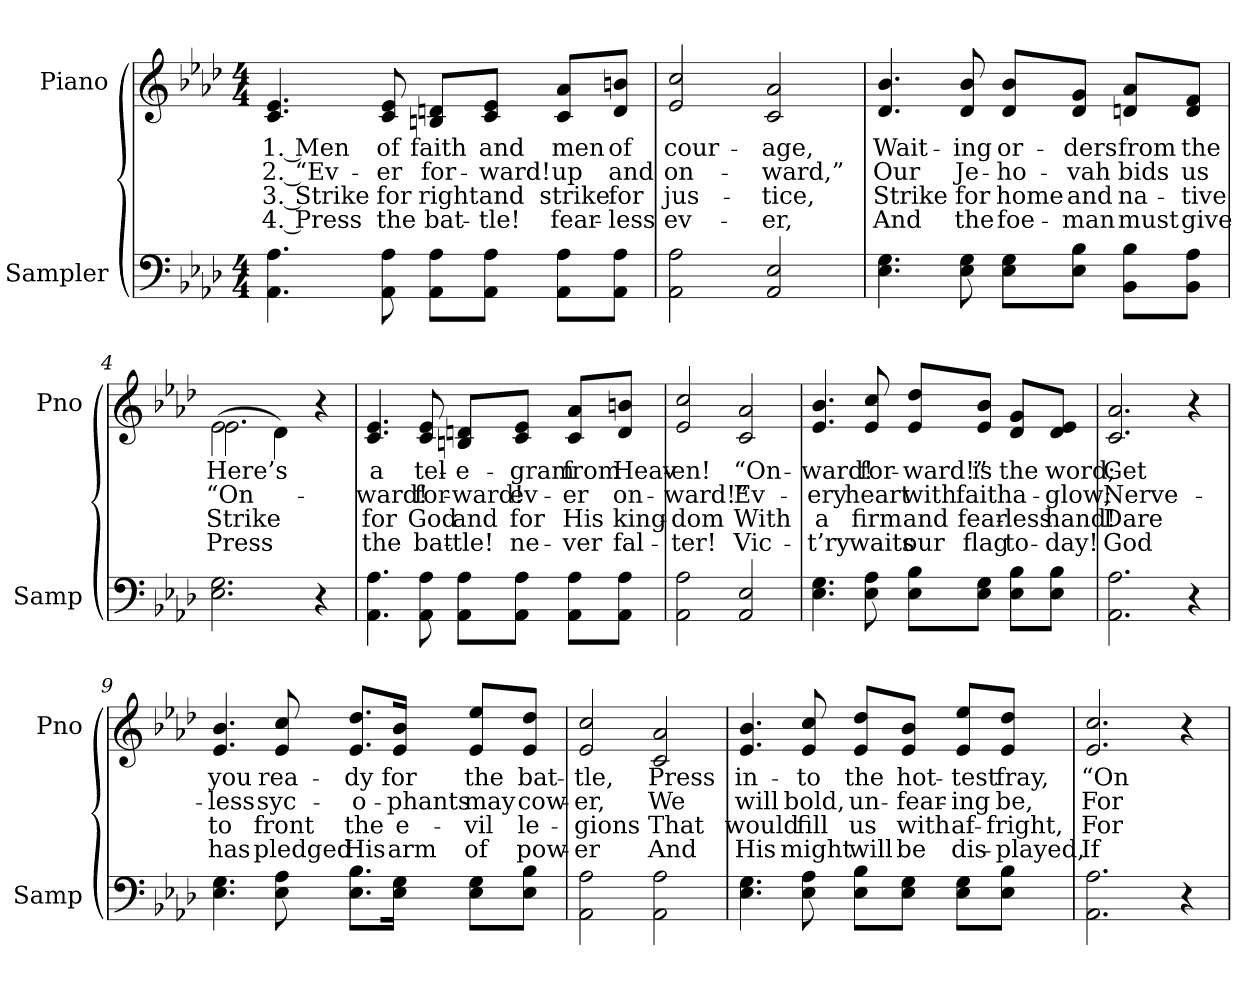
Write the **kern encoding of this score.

**kern	**kern	**text	**text	**text	**text
*part2	*part1	*part1	*part1	*part1	*part1
*staff2	*staff1	*staff1	*staff1	*staff1	*staff1
*I"Sampler	*I"Piano	*	*	*	*
*I'Samp	*I'Pno	*	*	*	*
*clefF4	*clefG2	*	*	*	*
*k[b-e-a-d-]	*k[b-e-a-d-]	*	*	*	*
*A-:	*A-:	*	*	*	*
*M4/4	*M4/4	*	*	*	*
=1	=1	=1	=1	=1	=1
4.AA- 4.A-	4.c 4.e-	1. Men	2. “Ev-	3. Strike	4. Press
8AA- 8A-	8c 8e-	of	-er	for	the
8AA-\ 8A-\L	8Bn/ 8dn/L	faith	for-	right	bat-
8AA-\ 8A-\J	8c/ 8e-/J	and	-ward!	and	-tle!
8AA-\ 8A-\L	8c/ 8a-/L	men	up	strike	fear-
8AA-\ 8A-\J	8d/ 8bn/J	of	and	for	-less
=2	=2	=2	=2	=2	=2
2AA- 2A-	2e- 2cc	cour-	on-	jus-	ev-
2AA- 2E-	2c 2a-	-age,	-ward,”	-tice,	-er,
=3	=3	=3	=3	=3	=3
4.E- 4.G	4.d- 4.b-	Wait-	Our	Strike	And
8E- 8G	8d- 8b-	-ing	Je-	for	the
8E-\ 8G\L	8d-/ 8b-/L	or-	-ho-	home	foe-
8E-\ 8B-\J	8d-/ 8g/J	-ders	-vah	and	-man
8BB-\ 8B-\L	8dn/ 8a-/L	from	bids	na-	must
8BB-\ 8A-\J	8d/ 8f/J	the	us	-tive	give
=4	=4	=4	=4	=4	=4
*	*^	*	*	*	*
2.E- 2.G	(2e-\	2.e-	Here’s	“On-	Strike	Press
.	4d-\)	.	.	.	.	.
4r	4r	4ryy	.	.	.	.
*	*v	*v	*	*	*	*
=5	=5	=5	=5	=5	=5
4.AA- 4.A-	4.c 4.e-	a	-ward!	for	the
8AA- 8A-	8c 8e-	tel-	for-	God	bat-
8AA-\ 8A-\L	8Bn/ 8dn/L	-e-	-ward!	and	-tle!
8AA-\ 8A-\J	8c/ 8e-/J	-gram	ev-	for	ne-
8AA-\ 8A-\L	8c/ 8a-/L	from	-er	His	-ver
8AA-\ 8A-\J	8d/ 8bn/J	Heav-	on-	king-	fal-
=6	=6	=6	=6	=6	=6
2AA- 2A-	2e- 2cc	-en!	-ward!”	-dom	-ter!
2AA- 2E-	2c 2a-	“On-	Ev-	With	Vic-
=7	=7	=7	=7	=7	=7
4.E- 4.G	4.e- 4.b-	-ward!	-ery	a	-t’ry
8E- 8A-	8e- 8cc	for-	heart	firm	waits
8E-\ 8B-\L	8e-/ 8dd-/L	-ward!”	with	and	our
8E-\ 8G\J	8e-/ 8b-/J	is	faith	fear-	flag
8E-\ 8B-\L	8d-/ 8g/L	the	a-	-less	to-
8E-\ 8B-\J	8d-/ 8e-/J	word;	-glow;	hand!	-day!
=8	=8	=8	=8	=8	=8
2.AA- 2.A-	2.c 2.a-	Get	Nerve-	Dare	God
4r	4r	.	.	.	.
=9	=9	=9	=9	=9	=9
4.E- 4.G	4.e- 4.b-	you	-less	to	has
8E- 8A-	8e- 8cc	rea-	syc-	front	pledged
8.E-\ 8.B-\L	8.e-/ 8.dd-/L	-dy	-o-	the	His
16E-\ 16G\Jk	16e-/ 16b-/Jk	for	-phants	e-	arm
8E-\ 8G\L	8e-/ 8ee-/L	the	may	-vil	of
8E-\ 8B-\J	8e-/ 8dd-/J	bat-	cow-	le-	pow-
=10	=10	=10	=10	=10	=10
2AA- 2A-	2e- 2cc	-tle,	-er,	-gions	-er
2AA- 2A-	2c 2a-	Press	We	That	And
=11	=11	=11	=11	=11	=11
4.E- 4.G	4.e- 4.b-	in-	will	would	His
8E- 8A-	8e- 8cc	-to	bold,	fill	might
8E-\ 8B-\L	8e-/ 8dd-/L	the	un-	us	will
8E-\ 8G\J	8e-/ 8b-/J	hot-	-fear-	with	be
8E-\ 8G\L	8e-/ 8ee-/L	-test	-ing	af-	dis-
8E-\ 8B-\J	8e-/ 8dd-/J	fray,	be,	-fright,	-played,
=12	=12	=12	=12	=12	=12
2.AA- 2.A-	2.e- 2.cc	“On-	For	For	If
4r	4r	.	.	.	.
=	=	=	=	=	=
*-	*-	*-	*-	*-	*-
